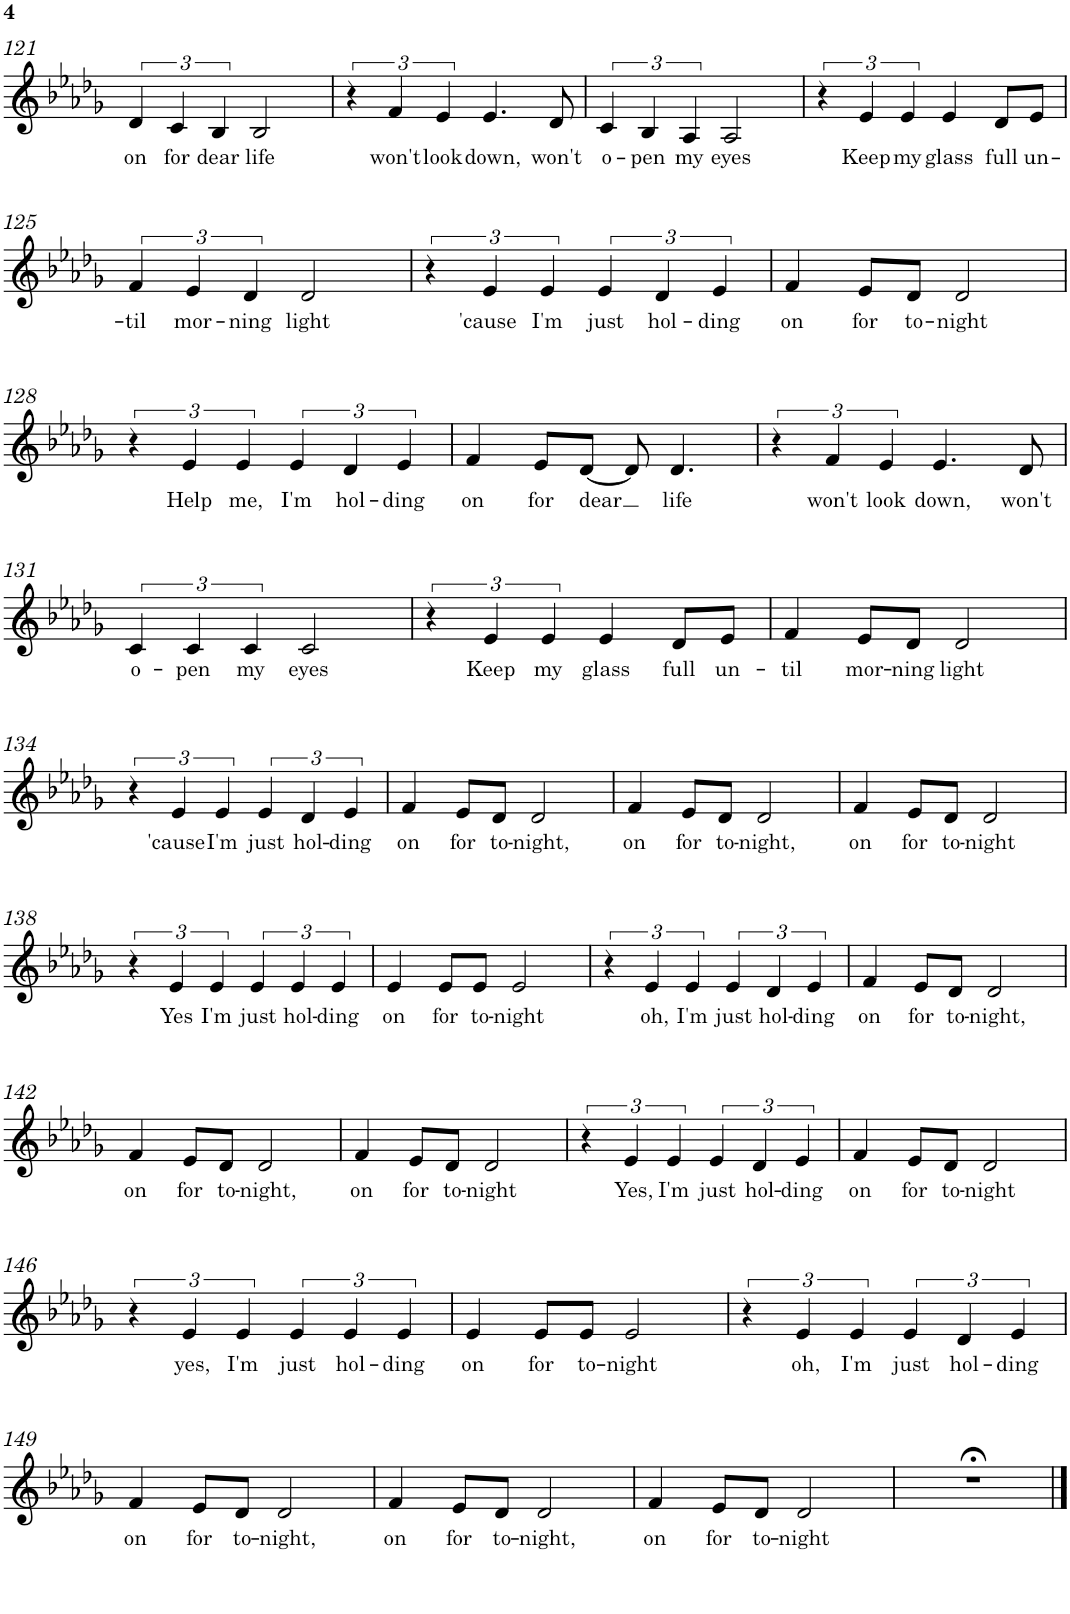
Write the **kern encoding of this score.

**kern	**text
*part1	*part1
*staff1	*staff1
*I"Piano	*
*I'Pno.	*
!!LO:PB:g=z
*clefG2	*
*k[b-e-a-d-g-]	*
*M2/2	*
*met(c|)	*
=121	=121
!	!LO:LY:b
6d-/	on
!	!LO:LY:b
6c/	for
!	!LO:LY:b
6B-/	dear
!	!LO:LY:b
2B-/	life
=122	=122
6r	.
!	!LO:LY:b
6f/	won't
!	!LO:LY:b
6e-/	look
!	!LO:LY:b
4.e-/	down,
!	!LO:LY:b
8d-/	won't
=123	=123
!	!LO:LY:b
6c/	o-
!	!LO:LY:b
6B-/	-pen
!	!LO:LY:b
6A-/	my
!	!LO:LY:b
2A-/	eyes
=124	=124
6r	.
!	!LO:LY:b
6e-/	Keep
!	!LO:LY:b
6e-/	my
!	!LO:LY:b
4e-/	glass
!	!LO:LY:b
8d-/L	full
!	!LO:LY:b
8e-/J	un-
!!LO:LB:g=z
=125	=125
!	!LO:LY:b
6f/	-til
!	!LO:LY:b
6e-/	mor-
!	!LO:LY:b
6d-/	-ning
!	!LO:LY:b
2d-/	light
=126	=126
6r	.
!	!LO:LY:b
6e-/	'cause
!	!LO:LY:b
6e-/	I'm
!	!LO:LY:b
6e-/	just
!	!LO:LY:b
6d-/	hol-
!	!LO:LY:b
6e-/	-ding
=127	=127
!	!LO:LY:b
4f/	on
!	!LO:LY:b
8e-/L	for
!	!LO:LY:b
8d-/J	to-
!	!LO:LY:b
2d-/	-night
!!LO:LB:g=z
=128	=128
6r	.
!	!LO:LY:b
6e-/	Help
!	!LO:LY:b
6e-/	me,
!	!LO:LY:b
6e-/	I'm
!	!LO:LY:b
6d-/	hol-
!	!LO:LY:b
6e-/	-ding
=129	=129
!	!LO:LY:b
4f/	on
!	!LO:LY:b
8e-/L	for
!	!LO:LY:b
[8d-/J	dear
8d-/]	.
!	!LO:LY:b
4.d-/	life
=130	=130
6r	.
!	!LO:LY:b
6f/	won't
!	!LO:LY:b
6e-/	look
!	!LO:LY:b
4.e-/	down,
!	!LO:LY:b
8d-/	won't
!!LO:LB:g=z
=131	=131
!	!LO:LY:b
6c/	o-
!	!LO:LY:b
6c/	-pen
!	!LO:LY:b
6c/	my
!	!LO:LY:b
2c/	eyes
=132	=132
6r	.
!	!LO:LY:b
6e-/	Keep
!	!LO:LY:b
6e-/	my
!	!LO:LY:b
4e-/	glass
!	!LO:LY:b
8d-/L	full
!	!LO:LY:b
8e-/J	un-
=133	=133
!	!LO:LY:b
4f/	til
!	!LO:LY:b
8e-/L	mor-
!	!LO:LY:b
8d-/J	-ning
!	!LO:LY:b
2d-/	light
!!LO:LB:g=z
=134	=134
6r	.
!	!LO:LY:b
6e-/	'cause
!	!LO:LY:b
6e-/	I'm
!	!LO:LY:b
6e-/	just
!	!LO:LY:b
6d-/	hol-
!	!LO:LY:b
6e-/	-ding
=135	=135
!	!LO:LY:b
4f/	on
!	!LO:LY:b
8e-/L	for
!	!LO:LY:b
8d-/J	to-
!	!LO:LY:b
2d-/	-night,
=136	=136
!	!LO:LY:b
4f/	on
!	!LO:LY:b
8e-/L	for
!	!LO:LY:b
8d-/J	to-
!	!LO:LY:b
2d-/	-night,
=137	=137
!	!LO:LY:b
4f/	on
!	!LO:LY:b
8e-/L	for
!	!LO:LY:b
8d-/J	to-
!	!LO:LY:b
2d-/	-night
!!LO:LB:g=z
=138	=138
6r	.
!	!LO:LY:b
6e-/	Yes
!	!LO:LY:b
6e-/	I'm
!	!LO:LY:b
6e-/	just
!	!LO:LY:b
6e-/	hol-
!	!LO:LY:b
6e-/	-ding
=139	=139
!	!LO:LY:b
4e-/	on
!	!LO:LY:b
8e-/L	for
!	!LO:LY:b
8e-/J	to-
!	!LO:LY:b
2e-/	-night
=140	=140
6r	.
!	!LO:LY:b
6e-/	oh,
!	!LO:LY:b
6e-/	I'm
!	!LO:LY:b
6e-/	just
!	!LO:LY:b
6d-/	hol-
!	!LO:LY:b
6e-/	-ding
=141	=141
!	!LO:LY:b
4f/	on
!	!LO:LY:b
8e-/L	for
!	!LO:LY:b
8d-/J	to-
!	!LO:LY:b
2d-/	-night,
!!LO:LB:g=z
=142	=142
!	!LO:LY:b
4f/	on
!	!LO:LY:b
8e-/L	for
!	!LO:LY:b
8d-/J	to-
!	!LO:LY:b
2d-/	-night,
=143	=143
!	!LO:LY:b
4f/	on
!	!LO:LY:b
8e-/L	for
!	!LO:LY:b
8d-/J	to-
!	!LO:LY:b
2d-/	-night
=144	=144
6r	.
!	!LO:LY:b
6e-/	Yes,
!	!LO:LY:b
6e-/	I'm
!	!LO:LY:b
6e-/	just
!	!LO:LY:b
6d-/	hol-
!	!LO:LY:b
6e-/	-ding
=145	=145
!	!LO:LY:b
4f/	on
!	!LO:LY:b
8e-/L	for
!	!LO:LY:b
8d-/J	to-
!	!LO:LY:b
2d-/	-night
!!LO:LB:g=z
=146	=146
6r	.
!	!LO:LY:b
6e-/	yes,
!	!LO:LY:b
6e-/	I'm
!	!LO:LY:b
6e-/	just
!	!LO:LY:b
6e-/	hol-
!	!LO:LY:b
6e-/	-ding
=147	=147
!	!LO:LY:b
4e-/	on
!	!LO:LY:b
8e-/L	for
!	!LO:LY:b
8e-/J	to-
!	!LO:LY:b
2e-/	-night
=148	=148
6r	.
!	!LO:LY:b
6e-/	oh,
!	!LO:LY:b
6e-/	I'm
!	!LO:LY:b
6e-/	just
!	!LO:LY:b
6d-/	hol-
!	!LO:LY:b
6e-/	-ding
!!LO:LB:g=z
=149	=149
!	!LO:LY:b
4f/	on
!	!LO:LY:b
8e-/L	for
!	!LO:LY:b
8d-/J	to-
!	!LO:LY:b
2d-/	-night,
=150	=150
!	!LO:LY:b
4f/	on
!	!LO:LY:b
8e-/L	for
!	!LO:LY:b
8d-/J	to-
!	!LO:LY:b
2d-/	-night,
=151	=151
!	!LO:LY:b
4f/	on
!	!LO:LY:b
8e-/L	for
!	!LO:LY:b
8d-/J	to-
!	!LO:LY:b
2d-/	-night
=152	=152
1r;<	.
==	==
*-	*-
